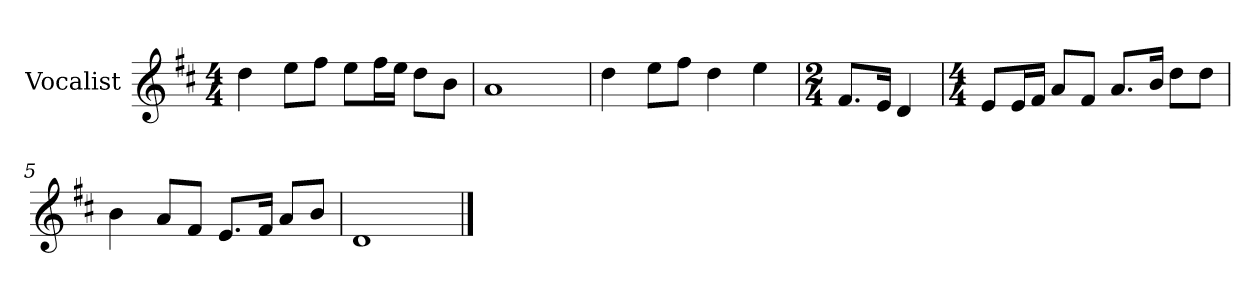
**kern
*part1
*staff1
*I"Vocalist
*k[f#c#]
*D:
*M4/4
=
4dd
8eeL
8ff#J
8eeL
16ff#L
16eeJJ
8ddL
8bJ
=1
1a
=2
4dd
8eeL
8ff#J
4dd
4ee
=3
*M2/4
8.f#L
16eJk
4d
=4
*M4/4
8eL
16eL
16f#JJ
8aL
8f#J
8.aL
16bJk
8ddL
8ddJ
=5
4b
8aL
8f#J
8.eL
16f#Jk
8aL
8bJ
=6
1d
==
*-
